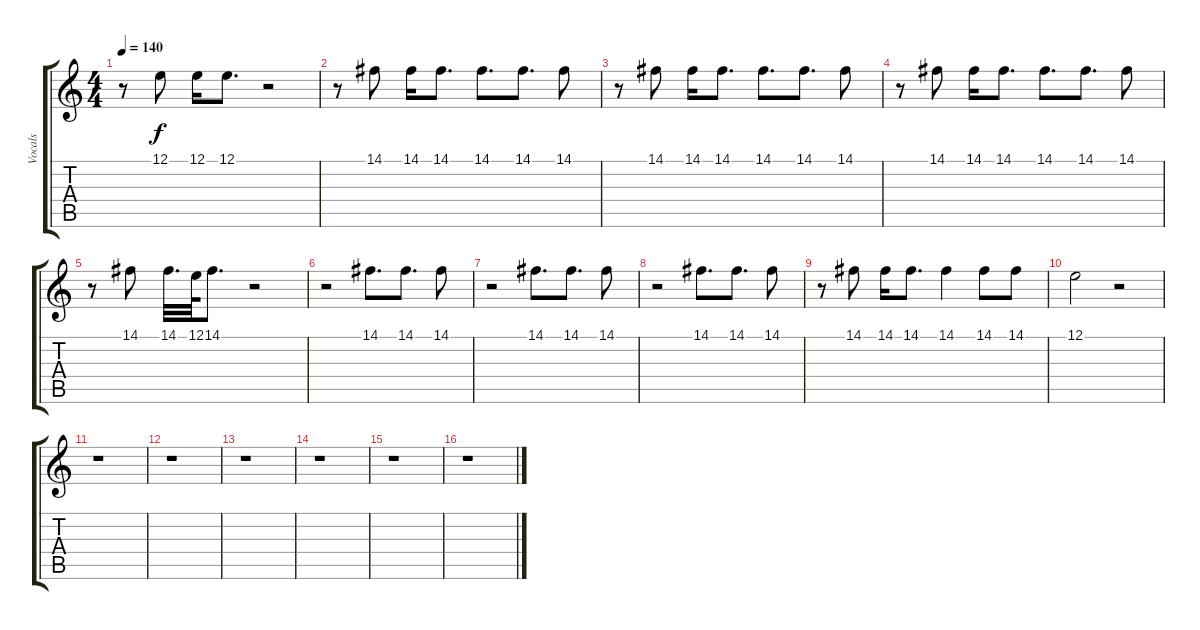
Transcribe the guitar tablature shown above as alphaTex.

\track ("Vocals" "Vocals") {instrument lead2sawtooth}
\staff {score tabs}
\tuning (E4 B3 G3 D3 A2 E2) {hide}
\ts (4 4)
\tempo 140
\clef g2
\ks c
r.8{dy f} 12.1.8 12.1.16 12.1.8{d} r.2 |
r.8 14.1.8 14.1.16 14.1.8{d} 14.1.8{d} 14.1.8{d} 14.1.8 |
r.8 14.1.8 14.1.16 14.1.8{d} 14.1.8{d} 14.1.8{d} 14.1.8 |
r.8 14.1.8 14.1.16 14.1.8{d} 14.1.8{d} 14.1.8{d} 14.1.8 |
r.8 14.1.8 14.1.32{d} 12.1.64 14.1.8{d} r.2 |
r.2 14.1.8{d} 14.1.8{d} 14.1.8 |
r.2 14.1.8{d} 14.1.8{d} 14.1.8 |
r.2 14.1.8{d} 14.1.8{d} 14.1.8 |
r.8 14.1.8 14.1.16 14.1.8{d} 14.1.4 14.1.8 14.1.8 |
12.1.2 r.2 |
r.1 |
r.1 |
r.1 |
r.1 |
r.1 |
r.1
